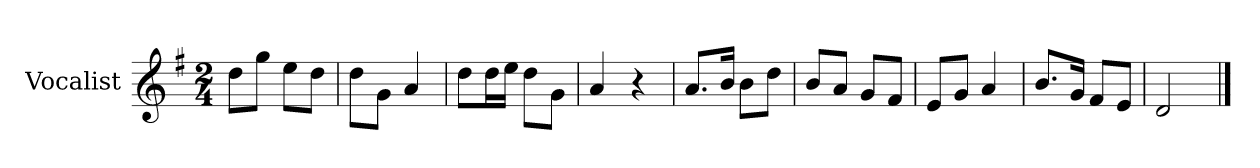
**kern
*part1
*staff1
*I"Vocalist
*k[f#]
*G:
*M2/4
=
8ddL
8ggJ
8eeL
8ddJ
=1
8ddL
8gJ
4a
=2
8ddL
16ddL
16eeJJ
8ddL
8gJ
=3
4a
4r
=4
8.aL
16bJk
8bL
8ddJ
=5
8bL
8aJ
8gL
8f#J
=6
8eL
8gJ
4a
=7
8.bL
16gJk
8f#L
8eJ
=8
2d
==
*-
